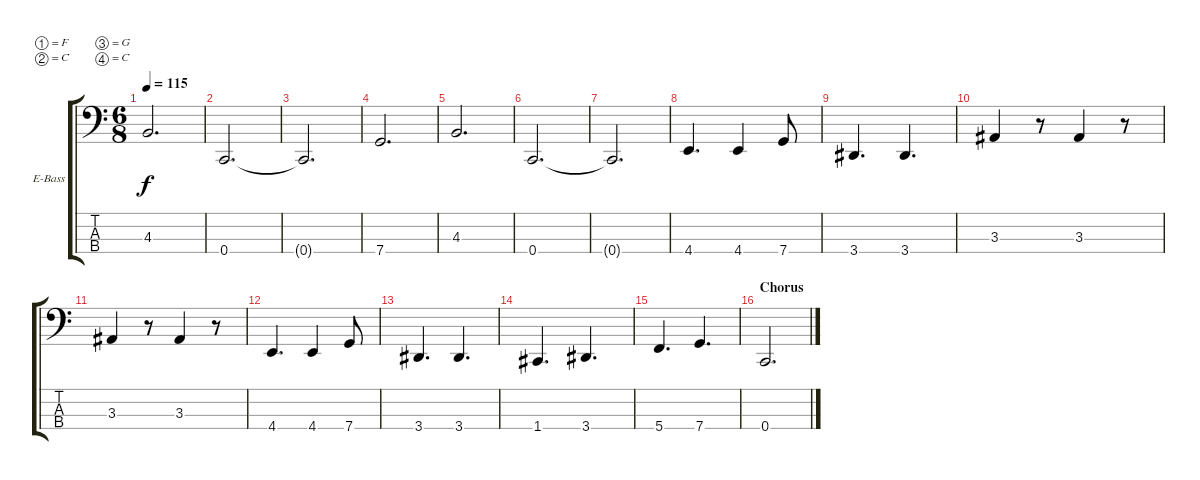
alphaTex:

\bracketExtendMode groupsimilarinstruments
\firstSystemTrackNameOrientation horizontal
\otherSystemsTrackNameOrientation horizontal
\track ("Electric Bass" "E-Bass") {instrument electricbassfinger}
\staff {score tabs}
\tuning (F2 C2 G1 C1)
\ts (6 8)
\tempo 115
\clef f4
\ks c
4.3.2{d dy f} |
0.4.2{d} |
0.4{t}.2{d} |
7.4.2{d} |
4.3.2{d} |
0.4.2{d} |
0.4{t}.2{d} |
4.4.4{d} 4.4.4 7.4.8 |
3.4.4{d} 3.4.4{d} |
3.3.4 r.8 3.3.4 r.8 |
3.3.4 r.8 3.3.4 r.8 |
4.4.4{d} 4.4.4 7.4.8 |
3.4.4{d} 3.4.4{d} |
1.4.4{d} 3.4.4{d} |
5.4.4{d} 7.4.4{d} |
\section ("" "Chorus")
0.4.2{d}
